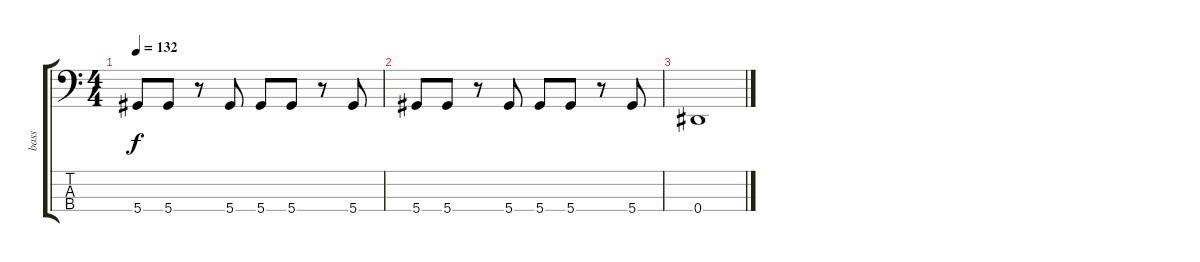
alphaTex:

\track ("bass" "bass") {instrument electricbassfinger}
\staff {score tabs}
\tuning (Gb2 Db2 Ab1 Eb1) {hide}
\ts (4 4)
\tempo 132
\clef f4
\ks c
5.4.8{dy f} 5.4.8 r.8 5.4.8 5.4.8 5.4.8 r.8 5.4.8 |
5.4.8 5.4.8 r.8 5.4.8 5.4.8 5.4.8 r.8 5.4.8 |
0.4.1
